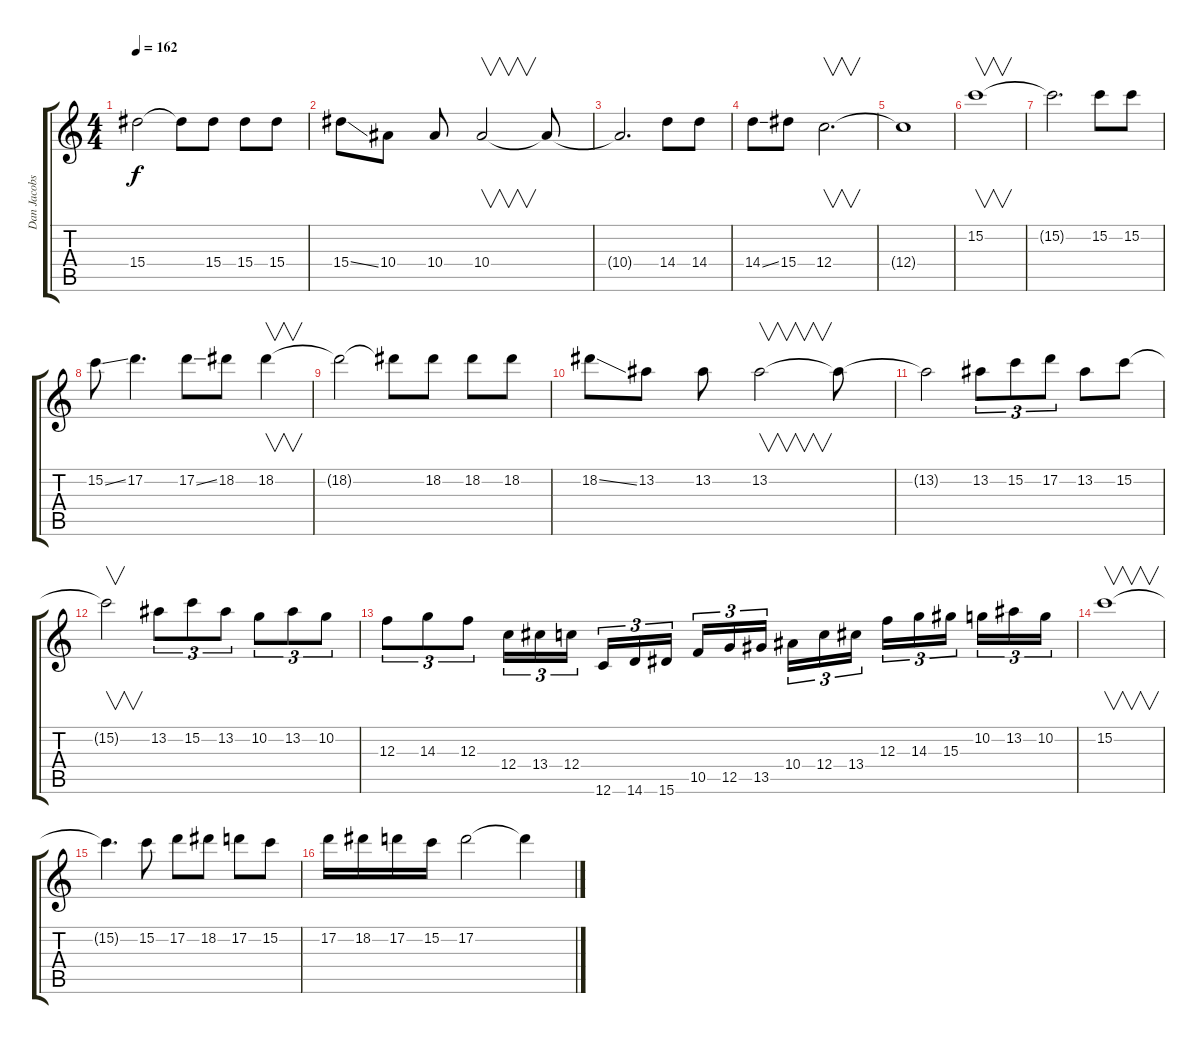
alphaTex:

\track ("Dan Jacobs" "Dan Jacobs") {instrument distortionguitar}
\staff {score tabs}
\tuning (D4 A3 F3 C3 G2 C2) {hide}
\ts (4 4)
\tempo 162
\clef g2
\ks c
15.4{t}.2{dy f} 15.4{t}.8 15.4.8 15.4.8 15.4.8 |
15.4{ss}.8 10.4.8 10.4.8 10.4.2{v} 10.4{t}.8 |
10.4{t}.2{d} 14.4.8 14.4.8 |
14.4{ss}.8 15.4.8 12.4.2{v d} |
12.4{t}.1 |
15.2.1{v} |
15.2{t}.2{d} 15.2.8 15.2.8 |
15.2{ss}.8 17.2.4{d} 17.2{ss}.8 18.2.8 18.2.4{v} |
18.2{t}.2 18.2{t}.8 18.2.8 18.2.8 18.2.8 |
18.2{ss}.8 13.2.8 13.2.8 13.2.2{v} 13.2{t}.8 |
13.2{t}.2 13.2.8{tu (3 2)} 15.2.8{tu (3 2)} 17.2.8{tu (3 2)} 13.2.8 15.2.8 |
15.2{t}.2{v} 13.2.8{tu (3 2)} 15.2.8{tu (3 2)} 13.2.8{tu (3 2)} 10.2.8{tu (3 2)} 13.2.8{tu (3 2)} 10.2.8{tu (3 2)} |
12.3.8{tu (3 2)} 14.3.8{tu (3 2)} 12.3.8{tu (3 2)} 12.4.16{tu (3 2)} 13.4.16{tu (3 2)} 12.4.16{tu (3 2) beam splitsecondary} 12.6.16{tu (3 2)} 14.6.16{tu (3 2)} 15.6.16{tu (3 2)} 10.5.16{tu (3 2)} 12.5.16{tu (3 2)} 13.5.16{tu (3 2) beam splitsecondary} 10.4.16{tu (3 2)} 12.4.16{tu (3 2)} 13.4.16{tu (3 2)} 12.3.16{tu (3 2)} 14.3.16{tu (3 2)} 15.3.16{tu (3 2) beam splitsecondary} 10.2.16{tu (3 2)} 13.2.16{tu (3 2)} 10.2.16{tu (3 2)} |
15.2.1{v} |
15.2{t}.4{d} 15.2.8 17.2.8 18.2.8 17.2.8 15.2.8 |
17.2.16 18.2.16 17.2.16 15.2.16 17.2.2 17.2{t}.4
